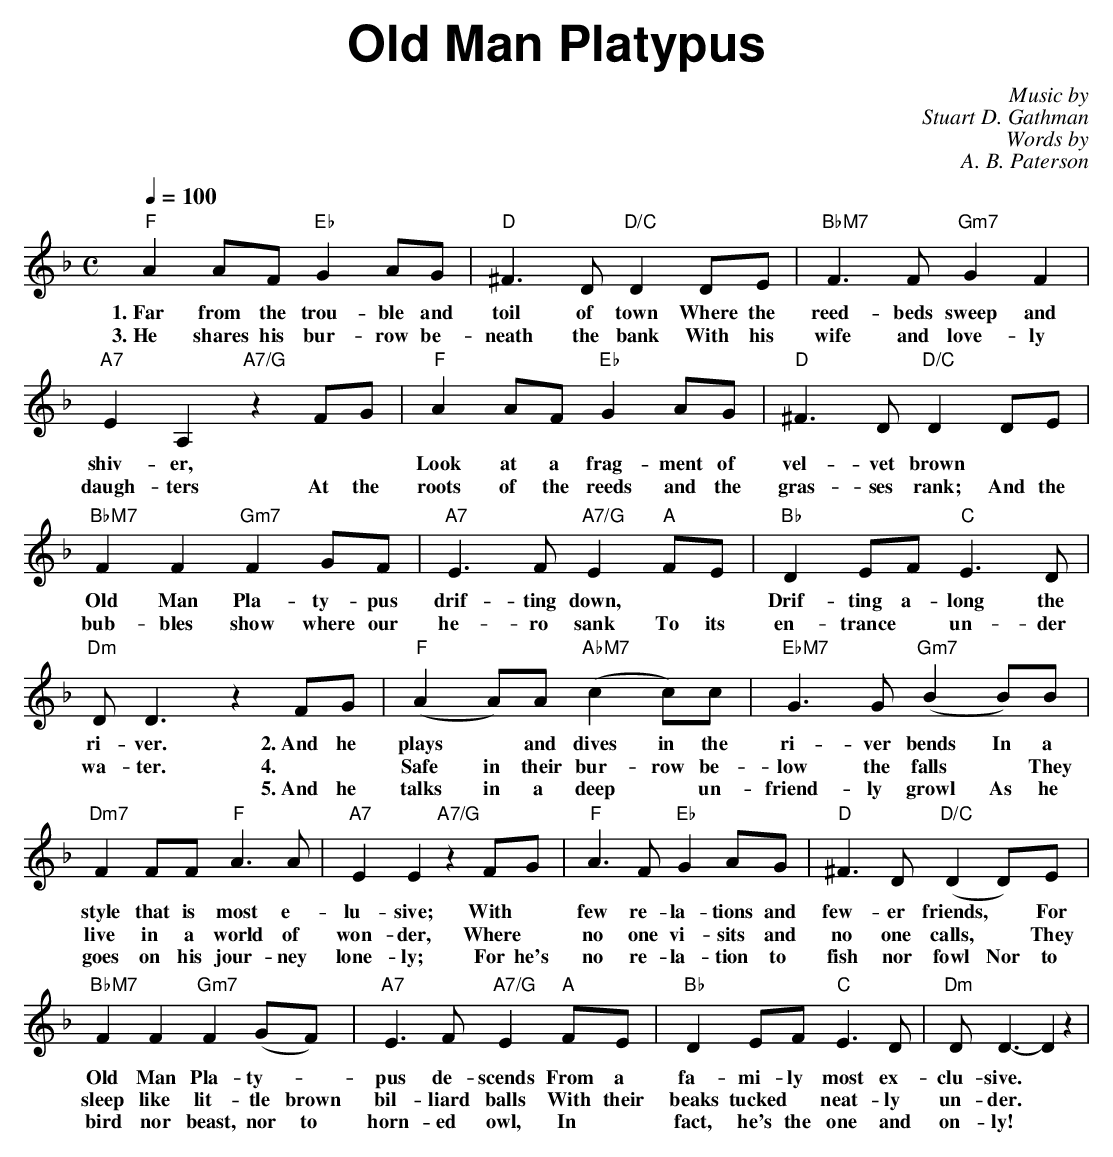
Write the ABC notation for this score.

X:1
T: Old Man Platypus
C: Music by
C: Stuart D. Gathman
C: Words by
C: A. B. Paterson
M: C
L: 1/4
Q: 1/4=100
K: Dmin
"F"A A/F/"Eb"G A/G/|"D"^F>D"D/C"D D/E/|"BbM7"F>F"Gm7" GF|
w:1.~Far from the trou-ble and|toil of town Where the|reed-beds sweep and
w:3.~He shares his bur-row be-|neath the bank With his|wife and love-ly
"A7"EA,"A7/G"zF/G/|"F"A A/F/ "Eb"G A/G/|"D" ^F>D "D/C"D D/E/ |
w:shiv-er,*|Look at a frag-ment of|vel-vet brown * *
w:daugh-ters At the|roots of the reeds and the|gras-ses rank; And the
"BbM7"F F "Gm7" F G/F/|"A7"E>F "A7/G"E"A"F/E/|"Bb"D E/F/ "C" E>D|
w:Old Man Pla-ty-pus|drif-ting down,|Drif-ting a-long the
w:bub-bles show where our|he-ro sank To its|en-trance* un-der
"Dm" D<D z F/G/|"F" (AA/)A/ "AbM7"(cc/)c/|"EbM7"G>G"Gm7"(BB/)B/|
w:ri-ver.  2.~And he|plays* and dives in the|ri-ver bends In a
w:wa-ter. 4.*|Safe in their bur-row be-|low the falls* They
w:* *      5.~And he|talks in a deep* un-|friend-ly growl As he
"Dm7"F F/F/ "F" A>A|"A7"EE"A7/G"z F/G/|"F"A>F "Eb"G A/G/|"D"^F>D "D/C" (DD/)E/|
w:style that is most e-|lu-sive; With|few re-la-tions and|few-er friends,* For
w:live in a world of|won-der, Where|no one vi-sits and|no one calls,* They
w:goes on his jour-ney|lone-ly; For he's|no re-la-tion to|fish nor fowl Nor to
"BbM7"F F"Gm7"F (G/F/)|"A7"E>F"A7/G"E"A"F/E/|"Bb"D E/F/"C"E>D|"Dm"D<D-Dz|
w:Old Man Pla-ty-*|pus de-scends From a|fa-mi-ly most ex-|clu-sive. *
w:sleep like lit-tle brown|bil-liard balls With their|beaks tucked* neat-ly|un-der.*
w:bird nor beast, nor to|horn-ed owl, In|fact, he's the one and|on-ly! *
